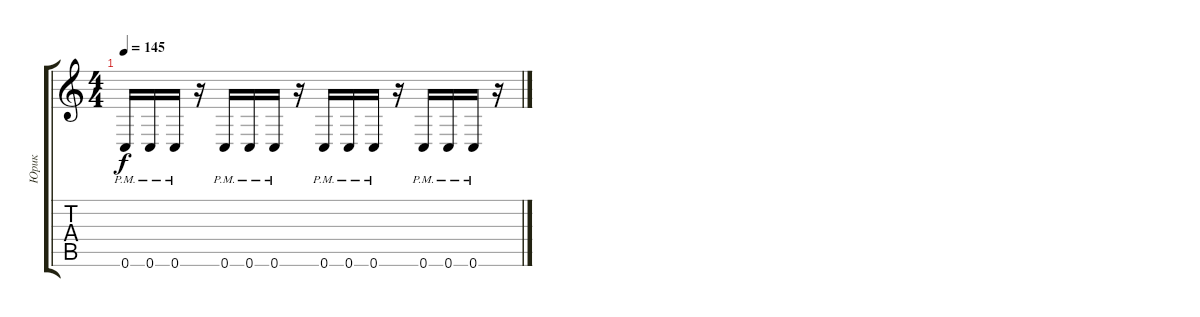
\track ("Юрик" "Юрик") {instrument overdrivenguitar}
\staff {score tabs}
\tuning (D4 A3 F3 C3 G2 C2) {hide}
\ts (4 4)
\tempo 145
\clef g2
\ks c
0.6{pm}.16{dy f} 0.6{pm}.16 0.6{pm}.16 r.16 0.6{pm}.16 0.6{pm}.16 0.6{pm}.16 r.16 0.6{pm}.16 0.6{pm}.16 0.6{pm}.16 r.16 0.6{pm}.16 0.6{pm}.16 0.6{pm}.16 r.16
